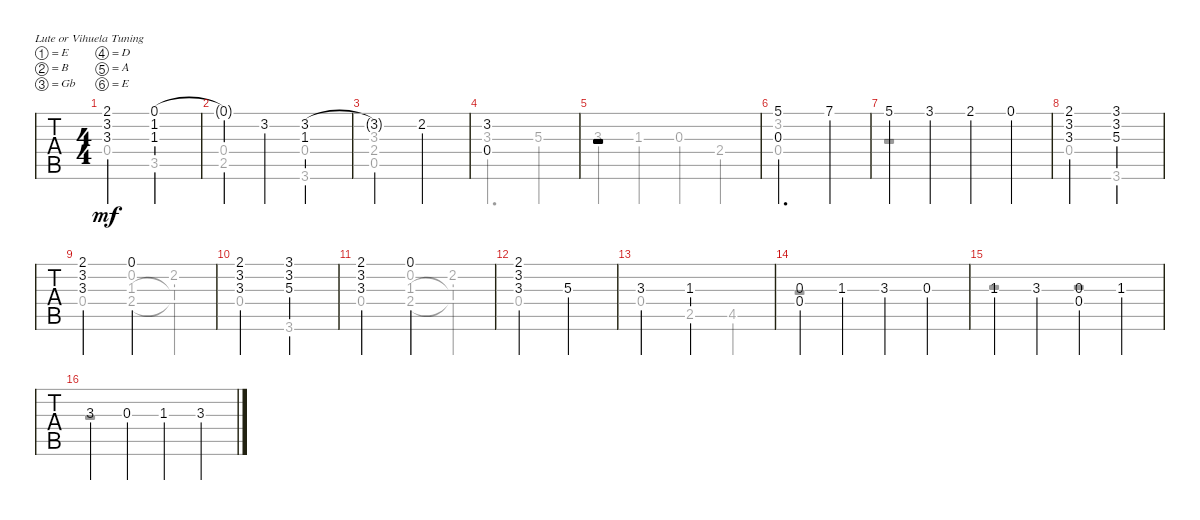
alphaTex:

\bracketExtendMode groupsimilarinstruments
\singleTrackTrackNamePolicy hidden
\multiTrackTrackNamePolicy hidden
\firstSystemTrackNameOrientation horizontal
\otherSystemsTrackNameOrientation horizontal
\track ("Untitled" "Untitled") {instrument acousticguitarnylon}
\staff {tabs}
\tuning (E4 B3 Gb3 D3 A2 E2)
\voice
\ts (4 4)
\tempo (196 hide)
\clef g2
\scale
0.955864
\ks d
(2.1 3.2 3.3).2{dy mf} (0.1 1.2 1.3).2 |
\scale
0.955864 0.1{t}.4 3.2.4 (3.2 1.3).2 |
\scale
0.955864 3.2{t}.2 2.2.2 |
\scale
0.955864 (3.2 0.4).1 |
\scale
1.22068 r.1 |
\scale
0.955864 (5.1 0.3).2{d} 7.1.4 |
\scale
0.955864 5.1.4 3.1.4 2.1.4 0.1.4 |
\scale
0.955864 (2.1 3.2 3.3).2 (3.1 3.2 5.3).2 |
\scale
0.955864 (2.1 3.2 3.3).2 0.1.2 |
\scale
0.955864 (2.1 3.2 3.3).2 (3.1 3.2 5.3).2 |
\scale
1.22068 (2.1 3.2 3.3).2 0.1.2 |
\scale
0.955864 (2.1 3.2 3.3).2 5.3.2 |
\scale
0.955864 3.3.2 1.3.2 |
\scale
0.955864 (0.4 0.3).4 1.3.4 3.3.4 0.3.4 |
\scale
0.955864 1.3.4 3.3.4 (0.4 0.3).4 1.3.4 |
\scale
0.955864 3.3.4 0.3.4 1.3.4 3.3.4
\voice
\clef g2
\ottava regular
\simile none
\scale
0.955864
\ks d
0.4.2{dy mf} 3.5.2 |
\scale
0.955864 (0.4 2.5).2 (0.4 3.6).2 |
\scale
0.955864 (3.3 2.4 0.5).1 |
\scale
0.955864 3.3.2{d} 5.3.4 |
\scale
1.22068 3.3.4 1.3.4 0.3.4 2.4.4 |
\scale
0.955864 (3.2 0.4).1 |
\scale
0.955864 r.1 |
\scale
0.955864 0.4.2 3.6.2 |
\scale
0.955864 0.4.2 (0.2 1.3 2.4).4 (2.2 1.3{t} 2.4{t}).4 |
\scale
0.955864 0.4.2 3.6.2 |
\scale
1.22068 0.4.2 (0.2 1.3 2.4).4 (2.2 1.3{t} 2.4{t}).4 |
\scale
0.955864 0.4.1 |
\scale
0.955864 0.4.2 2.5.4 4.5.4 |
\scale
0.955864 r.1 |
\scale
0.955864 r.2 r.2 |
\scale
0.955864 r.1
